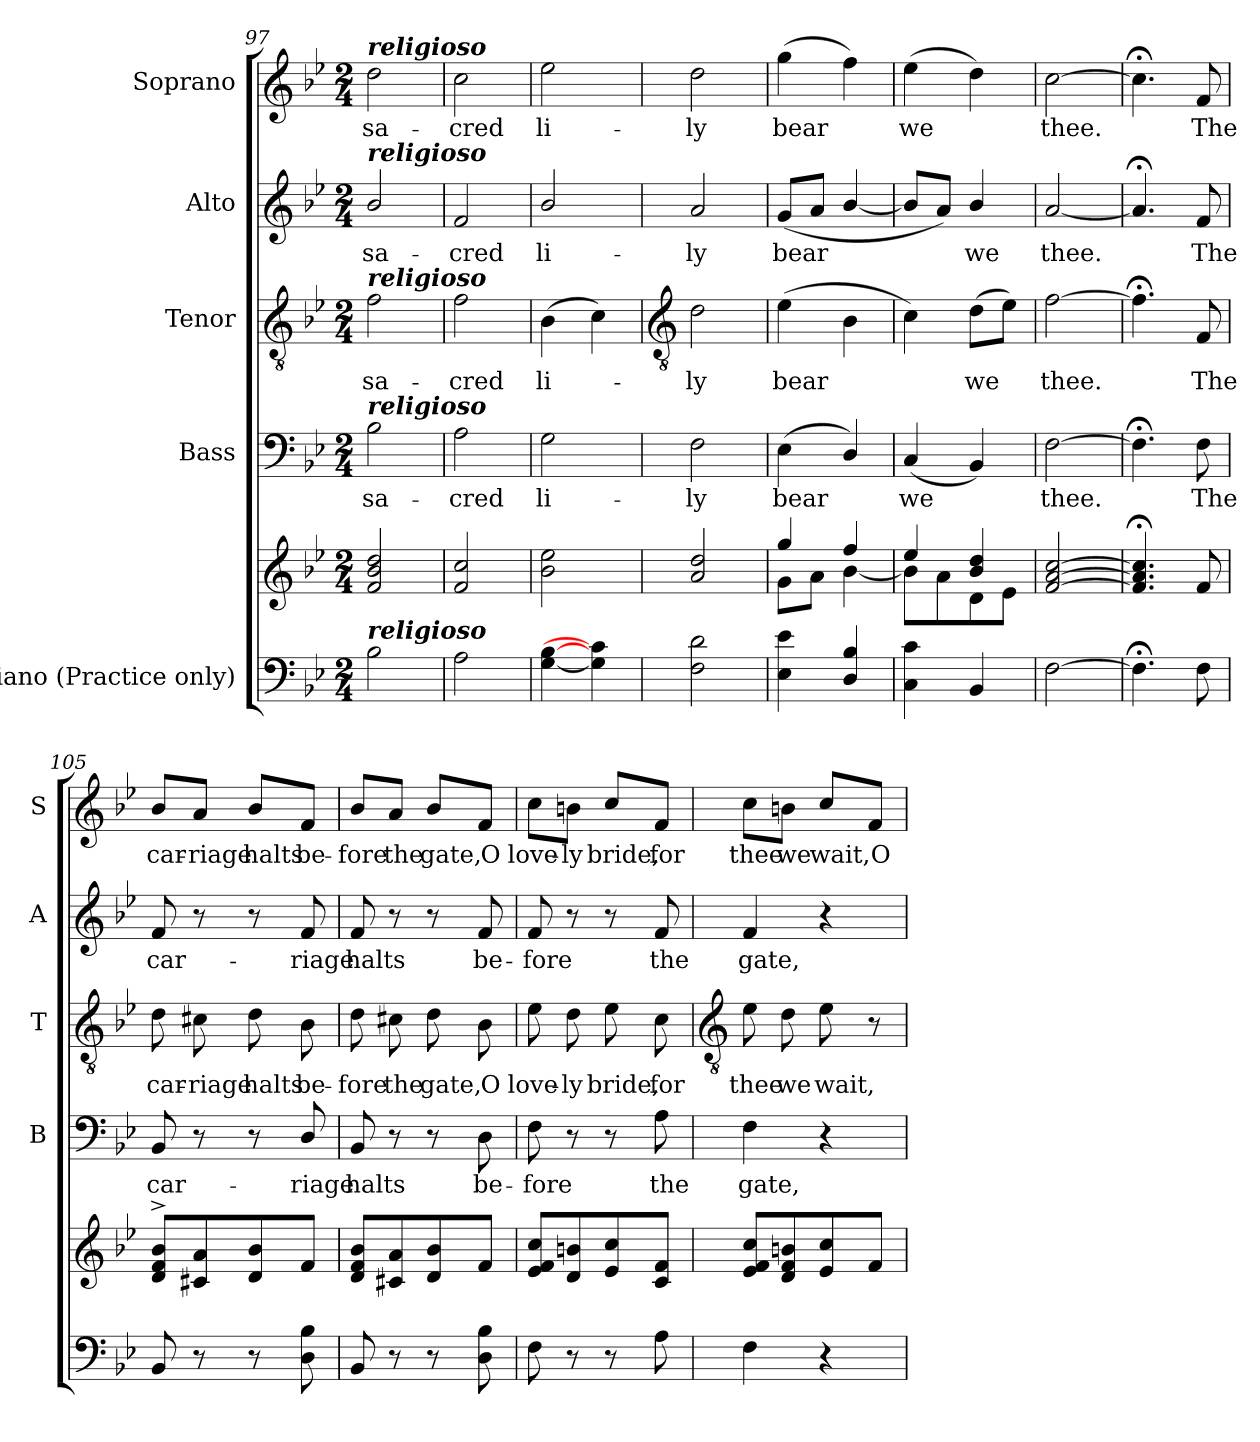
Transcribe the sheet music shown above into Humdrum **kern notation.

**kern	**kern	**kern	**text	**kern	**text	**kern	**text	**kern	**text
*part5	*part5	*part4	*part4	*part3	*part3	*part2	*part2	*part1	*part1
*staff6	*staff5	*staff4	*staff4	*staff3	*staff3	*staff2	*staff2	*staff1	*staff1
*I"Piano (Practice only)	*	*I"Bass	*	*I"Tenor	*	*I"Alto	*	*I"Soprano	*
*	*	*I'B	*	*I'T	*	*I'A	*	*I'S	*
*clefF4	*clefG2	*clefF4	*	*clefGv2	*	*clefG2	*	*clefG2	*
*k[b-e-]	*k[b-e-]	*k[b-e-]	*	*k[b-e-]	*	*k[b-e-]	*	*k[b-e-]	*
*B-:	*B-:	*B-:	*	*B-:	*	*B-:	*	*B-:	*
*M2/4	*M2/4	*M2/4	*	*M2/4	*	*M2/4	*	*M2/4	*
=97	=97	=97	=97	=97	=97	=97	=97	=97	=97
!	!	!	!	!	!	!	!	!LO:TX:a:Bi:t=religioso	!
!	!	!	!	!	!	!LO:TX:a:Bi:t=religioso	!	!	!
!	!	!	!	!LO:TX:a:Bi:t=religioso	!	!	!	!	!
!	!	!LO:TX:a:Bi:t=religioso	!	!	!	!	!	!	!
!LO:TX:a:Bi:t=religioso	!	!	!	!	!	!	!	!	!
!	!	!	!LO:LY:b	!	!LO:LY:b	!	!LO:LY:b	!	!LO:LY:b
2B-	2f 2b- 2dd	2B-	sa-	2f	sa-	2b-/	sa-	2dd	sa-
=98	=98	=98	=98	=98	=98	=98	=98	=98	=98
!	!	!	!LO:LY:b	!	!LO:LY:b	!	!LO:LY:b	!	!LO:LY:b
2A	2f 2cc	2A	-cred	2f	-cred	2f/	-cred	2cc	-cred
=99	=99	=99	=99	=99	=99	=99	=99	=99	=99
!	!	!	!LO:LY:b	!	!LO:LY:b	!	!LO:LY:b	!	!LO:LY:b
[4G [4B-	2b- 2ee-	2G	li-	(>4B-	li-	2b-/	li-	2ee-	li-
4G] 4c]	.	.	.	4c)	.	.	.	.	.
!!LO:LB:g=z
=100	=100	=100	=100	=100	=100	=100	=100	=100	=100
*	*	*	*	*clefGv2	*	*	*	*	*
*	*^	*	*	*	*	*	*	*	*
!	!	!LO:N:vis=1	!	!LO:LY:b	!	!LO:LY:b	!	!LO:LY:b	!	!LO:LY:b
2F 2d	2a 2dd	2ryy	2F	-ly	2d	ly	2a	-ly	2dd	-ly
=101	=101	=101	=101	=101	=101	=101	=101	=101	=101	=101
!	!	!	!	!LO:LY:b	!	!LO:LY:b	!	!LO:LY:b	!	!LO:LY:b
4E- 4e-	4gg/	8g\L	(<4E-	bear	(>4e-	bear	(<8gL	bear	(>4gg	bear
.	.	8a\J	.	.	.	.	8aJ	.	.	.
4D/ 4B-/	4ff/	[4b-\	4D/)	.	4B-	.	[4b-/	.	4ff)	.
=102	=102	=102	=102	=102	=102	=102	=102	=102	=102	=102
!	!	!	!	!LO:LY:b	!	!	!	!	!	!LO:LY:b
4C 4c	4ee-/	8b-\L]	(<4C	we	4c)	.	8b-L]	.	(>4ee-	we
.	.	8a\	.	.	.	.	8aJ)	.	.	.
!	!	!	!	!	!	!LO:LY:b	!	!LO:LY:b	!	!
4BB-	4b-/ 4dd/	8d\	4BB-)	.	(>8dL	we	4b-/	we	4dd)	.
.	.	8e-\J	.	.	8e-J)	.	.	.	.	.
=103	=103	=103	=103	=103	=103	=103	=103	=103	=103	=103
!	!	!LO:N:vis=1	!	!LO:LY:b	!	!LO:LY:b	!	!LO:LY:b	!	!LO:LY:b
[2F	[2f [2a [2cc	2ryy	[2F	thee.	[2f	thee.	[2a	thee.	[2cc	thee.
=104	=104	=104	=104	=104	=104	=104	=104	=104	=104	=104
!	!	!LO:N:vis=1	!	!	!	!	!	!	!	!
4.F;<]	4.f];< 4.a];< 4.cc];<	2ryy	4.F;<]	.	4.f;<]	.	4.a;<]	.	4.cc;<]	.
!	!	!	!	!LO:LY:b	!	!LO:LY:b	!	!LO:LY:b	!	!LO:LY:b
8F	8f	.	8F	The	8F	The	8f	The	8f	The
=105	=105	=105	=105	=105	=105	=105	=105	=105	=105	=105
!	!	!LO:N:vis=1	!	!LO:LY:b	!	!LO:LY:b	!	!LO:LY:b	!	!LO:LY:b
8BB-	8d^ 8f^ 8b-^L	2ryy	8BB-	car-	8d	car-	8f	car-	8b-/L	car-
!	!	!	!	!	!	!LO:LY:b	!	!	!	!LO:LY:b
8r	8c#X 8a	.	8r	.	8c#X	-riage	8r	.	8a/J	-riage
!	!	!	!	!	!	!LO:LY:b	!	!	!	!LO:LY:b
8r	8d 8b-	.	8r	.	8d	halts	8r	.	8b-/L	halts
!	!	!	!	!LO:LY:b	!	!LO:LY:b	!	!LO:LY:b	!	!LO:LY:b
8D\ 8B-\	8fJ	.	8D/	-riage	8B-	be-	8f	-riage	8f/J	be-
=106	=106	=106	=106	=106	=106	=106	=106	=106	=106	=106
!	!	!LO:N:vis=1	!	!LO:LY:b	!	!LO:LY:b	!	!LO:LY:b	!	!LO:LY:b
8BB-/	8d/ 8f/ 8b-/L	2ryy	8BB-	halts	8d	-fore	8f	halts	8b-/L	-fore
!	!	!	!	!	!	!LO:LY:b	!	!	!	!LO:LY:b
8r	8c#X/ 8a/	.	8r	.	8c#X	the	8r	.	8a/J	the
!	!	!	!	!	!	!LO:LY:b	!	!	!	!LO:LY:b
8r	8d\ 8b-\	.	8r	.	8d	gate,	8r	.	8b-/L	gate,
!	!	!	!	!LO:LY:b	!	!LO:LY:b	!	!LO:LY:b	!	!LO:LY:b
8D 8B-	8f\J	.	8D	be-	8B-	O	8f	be-	8f/J	O
=107	=107	=107	=107	=107	=107	=107	=107	=107	=107	=107
!	!	!LO:N:vis=1	!	!LO:LY:b	!	!LO:LY:b	!	!LO:LY:b	!	!LO:LY:b
8F	8e- 8f 8ccL	2ryy	8F	-fore	8e-	love-	8f	-fore	8cc\L	love-
!	!	!	!	!	!	!LO:LY:b	!	!	!	!LO:LY:b
8r	8d 8bn	.	8r	.	8d	-ly	8r	.	8bn\J	-ly
!	!	!	!	!	!	!LO:LY:b	!	!	!	!LO:LY:b
8r	8e- 8cc	.	8r	.	8e-	bride,	8r	.	8cc/L	bride,
!	!	!	!	!LO:LY:b	!	!LO:LY:b	!	!LO:LY:b	!	!LO:LY:b
8A	8c 8fJ	.	8A	the	8c	for	8f	the	8f/J	for
*	*v	*v	*	*	*	*	*	*	*	*
!!LO:LB:g=z
=108	=108	=108	=108	=108	=108	=108	=108	=108	=108
*	*	*	*	*clefGv2	*	*	*	*	*
!	!	!	!LO:LY:b	!	!LO:LY:b	!	!LO:LY:b	!	!LO:LY:b
4F	8e- 8f 8ccL	4F	gate,	8e-	thee	4f	gate,	8cc\L	thee
!	!	!	!	!	!LO:LY:b	!	!	!	!LO:LY:b
.	8d 8f 8bn	.	.	8d	we	.	.	8bn\J	we
!	!	!	!	!	!LO:LY:b	!	!	!	!LO:LY:b
4r	8e- 8cc	4r	.	8e-	wait,	4r	.	8cc/L	wait,
!	!	!	!	!	!	!	!	!	!LO:LY:b
.	8fJ	.	.	8r	.	.	.	8f/J	O
=	=	=	=	=	=	=	=	=	=
*-	*-	*-	*-	*-	*-	*-	*-	*-	*-
